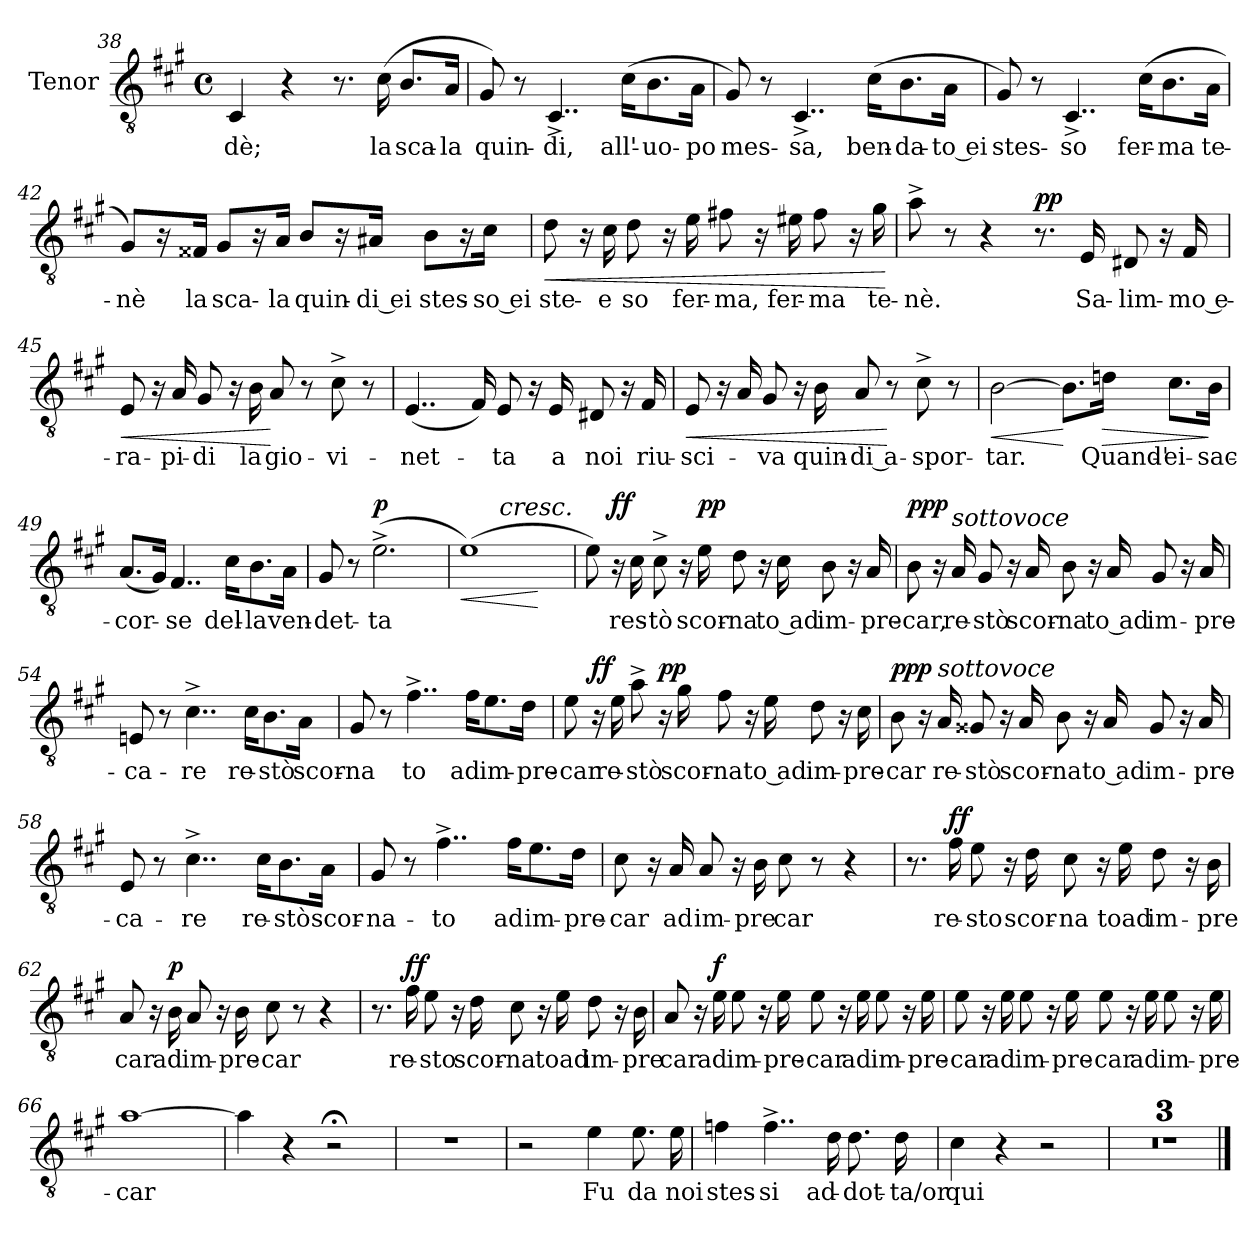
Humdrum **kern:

**kern	**text	**dynam
*part1	*part1	*part1
*staff1	*staff1	*staff1
*I"Tenor	*	*
*I'T	*	*
!!LO:PB:g=z
*clefGv2	*	*
*k[f#c#g#]	*	*
*A:	*	*
*M4/4	*	*
*met(c)	*	*
=38	=38	=38
!	!LO:LY:b	!
4C#/	-dè;	.
4r	.	.
8.r	.	.
!	!LO:LY:b	!
(>16c#\	la	.
!	!LO:LY:b	!
8.B/L	sca-	.
!	!LO:LY:b	!
16A/Jk	-la	.
=39	=39	=39
!	!LO:LY:b	!
8G#/)	quin-	.
8r	.	.
!	!LO:LY:b	!
4..C#^/	-di,	.
!	!LO:LY:b	!
(>16c#\KL	all'-	.
!	!LO:LY:b	!
8.B\	-uo-	.
!	!LO:LY:b	!
16A\Jk	-po	.
!!LO:PB:g=z
=40	=40	=40
!	!LO:LY:b	!
8G#/)	mes-	.
8r	.	.
!	!LO:LY:b	!
4..C#^/	-sa,	.
!	!LO:LY:b	!
(>16c#\KL	ben-	.
!	!LO:LY:b	!
8.B\	-da-	.
!	!LO:LY:b	!
16A\Jk	to ei	.
=41	=41	=41
!	!LO:LY:b	!
8G#/)	stes-	.
8r	.	.
!	!LO:LY:b	!
4..C#^/	-so	.
!	!LO:LY:b	!
(>16c#\KL	fer-	.
!	!LO:LY:b	!
8.B\	-ma	.
!	!LO:LY:b	!
16A\Jk	te-	.
!!LO:PB:g=z
=42	=42	=42
!	!LO:LY:b	!
8G#/L)	-nè	.
16r	.	.
!	!LO:LY:b	!
16F##X/Jk	la	.
!	!LO:LY:b	!
8G#/L	sca-	.
16r	.	.
!	!LO:LY:b	!
16A/Jk	-la	.
!	!LO:LY:b	!
8B/L	quin-	.
16r	.	.
!	!LO:LY:b	!
16A#X/Jk	di ei	.
!	!LO:LY:b	!
8B\L	stes-	.
16r	.	.
!	!LO:LY:b	!
16c#\Jk	so ei	.
=43	=43	=43
!	!LO:LY:b	!LO:HP:b
8d\	ste-	<
16r	.	.
!	!LO:LY:b	!
16c#\	-e	.
!	!LO:LY:b	!
8d\	so	.
16r	.	.
!	!LO:LY:b	!
16e\	fer-	.
!	!LO:LY:b	!
8f#X\	-ma,	.
16r	.	.
!	!LO:LY:b	!
16e#X\	fer-	.
!	!LO:LY:b	!
8f#\	-ma	.
16r	.	.
!	!LO:LY:b	!
16g#\	te-	.
.	.	[
!!LO:PB:g=z
=44	=44	=44
!	!LO:LY:b	!
8a^\	-nè.	.
8r	.	.
4r	.	.
!	!	!LO:DY:a
8.r	.	pp
!	!LO:LY:b	!
16E/	Sa-	.
!	!LO:LY:b	!
8D#X/	-lim-	.
16r	.	.
!	!LO:LY:b	!
16F#/	mo e-	.
=45	=45	=45
!	!LO:LY:b	!LO:HP:b
8E/	-ra-	<
16r	.	.
!	!LO:LY:b	!
16A/	-pi-	.
!	!LO:LY:b	!
8G#/	-di	.
16r	.	.
!	!LO:LY:b	!
16B\	la	.
!	!LO:LY:b	!
8A/	gio-	[
8r	.	.
!	!LO:LY:b	!
8c#^\	-vi-	.
8r	.	.
!!LO:PB:g=z
=46	=46	=46
!	!LO:LY:b	!
(<4..E/	-net-	.
16F#/)	.	.
!	!LO:LY:b	!
8E/	-ta	.
16r	.	.
!	!LO:LY:b	!
16E/	a	.
!	!LO:LY:b	!
8D#X/	noi	.
16r	.	.
!	!LO:LY:b	!
16F#/	riu-	.
=47	=47	=47
!	!LO:LY:b	!LO:HP:b
8E/	-sci-	<
16r	.	.
16A/	.	.
!	!LO:LY:b	!
8G#/	-va	.
16r	.	.
!	!LO:LY:b	!
16B\	quin-	.
!	!LO:LY:b	!
8A/	di a-	.
8r	.	[
!	!LO:LY:b	!
8c#^\	-spor-	.
8r	.	.
!!LO:PB:g=z
=48	=48	=48
!	!LO:LY:b	!LO:HP:b
[2B\	-tar.	<
8.B\L]	.	[
!	!LO:LY:b	!LO:HP:b
16dni\Jk	Quand'-	>
!	!LO:LY:b	!
8.c#\L	-ei-	.
!	!LO:LY:b	!
16B\Jk	-sac-	]
=49	=49	=49
!	!LO:LY:b	!
(<8.A/L	-cor-	.
16G#/Jk)	.	.
!	!LO:LY:b	!
4..F#/	-se	.
!	!LO:LY:b	!
16c#\KL	del-	.
!	!LO:LY:b	!
8.B\	-la	.
!	!LO:LY:b	!
16A\Jk	ven-	.
!!LO:PB:g=z
=50	=50	=50
!	!LO:LY:b	!
8G#/	-det-	.
8r	.	.
!	!LO:LY:b	!LO:DY:a
(>2.e^\	-ta	p
=51	=51	=51
!	!	!LO:HP:b
*^	*	*
(>1e)	4ryy	.	<
!	!LO:TX:a:i:t=cresc.	!	!
.	2.ryy	.	.
.	.	.	[
*v	*v	*	*
!!LO:PB:g=z
=52	=52	=52
8e\)	.	.
!	!	!LO:DY:a
16r	.	ff
!	!LO:LY:b	!
16c#\	res-	.
!	!LO:LY:b	!
8c#^\	-tò	.
16r	.	.
!	!LO:LY:b	!LO:DY:a
16e\	scor-	pp
!	!LO:LY:b	!
8d\	-na	.
16r	.	.
!	!LO:LY:b	!
16c#\	to ad	.
!	!LO:LY:b	!
8B\	im-	.
16r	.	.
!	!LO:LY:b	!
16A/	-pre-	.
=53	=53	=53
!	!LO:LY:b	!LO:DY:a
8B\	-car,	ppp
16r	.	.
!LO:TX:a:i:t=sottovoce	!	!
!	!LO:LY:b	!
16A/	re-	.
!	!LO:LY:b	!
8G#/	-stò	.
16r	.	.
!	!LO:LY:b	!
16A/	scor-	.
!	!LO:LY:b	!
8B\	-na	.
16r	.	.
!	!LO:LY:b	!
16A/	to ad	.
!	!LO:LY:b	!
8G#/	im-	.
16r	.	.
!	!LO:LY:b	!
16A/	-pre-	.
!!LO:PB:g=z
=54	=54	=54
!	!LO:LY:b	!
8Eni/	-ca-	.
8r	.	.
!	!LO:LY:b	!
4..c#^\	-re	.
!	!LO:LY:b	!
16c#\KL	re-	.
!	!LO:LY:b	!
8.B\	-stò	.
!	!LO:LY:b	!
16A\Jk	scor-	.
=55	=55	=55
!	!LO:LY:b	!
8G#/	-na	.
8r	.	.
!	!LO:LY:b	!
4..f#^\	to	.
!	!LO:LY:b	!
16f#\KL	ad	.
!	!LO:LY:b	!
8.e\	im-	.
!	!LO:LY:b	!
16d\Jk	-pre-	.
!!LO:PB:g=z
=56	=56	=56
!	!LO:LY:b	!
8e\	-car	.
!	!	!LO:DY:a
16r	.	ff
!	!LO:LY:b	!
16e\	re-	.
!	!LO:LY:b	!
8a^\	-stò	.
!	!	!LO:DY:a
16r	.	pp
!	!LO:LY:b	!
16g#\	scor-	.
!	!LO:LY:b	!
8f#\	-na	.
16r	.	.
!	!LO:LY:b	!
16e\	to ad	.
!	!LO:LY:b	!
8d\	im-	.
16r	.	.
!	!LO:LY:b	!
16c#\	-pre-	.
=57	=57	=57
!	!LO:LY:b	!LO:DY:a
8B\	-car	ppp
16r	.	.
!LO:TX:a:i:t=sottovoce	!	!
!	!LO:LY:b	!
16A/	re-	.
!	!LO:LY:b	!
8G##X/	-stò	.
16r	.	.
!	!LO:LY:b	!
16A/	scor-	.
!	!LO:LY:b	!
8B\	-na	.
16r	.	.
!	!LO:LY:b	!
16A/	to ad	.
!	!LO:LY:b	!
8G##/	im-	.
16r	.	.
!	!LO:LY:b	!
16A/	-pre-	.
!!LO:PB:g=z
=58	=58	=58
!	!LO:LY:b	!
8E/	-ca-	.
8r	.	.
!	!LO:LY:b	!
4..c#^\	-re	.
!	!LO:LY:b	!
16c#\KL	re-	.
!	!LO:LY:b	!
8.B\	-stò	.
!	!LO:LY:b	!
16A\Jk	scor-	.
=59	=59	=59
!	!LO:LY:b	!
8G#/	-na-	.
8r	.	.
!	!LO:LY:b	!
4..f#^\	-to	.
!	!LO:LY:b	!
16f#\KL	ad	.
!	!LO:LY:b	!
8.e\	im-	.
!	!LO:LY:b	!
16d\Jk	-pre-	.
!!LO:PB:g=z
=60	=60	=60
!	!LO:LY:b	!
8c#\	-car	.
16r	.	.
!	!LO:LY:b	!
16A/	ad	.
!	!LO:LY:b	!
8A/	im-	.
16r	.	.
!	!LO:LY:b	!
16B\	-pre	.
!	!LO:LY:b	!
8c#\	car	.
8r	.	.
4r	.	.
=61	=61	=61
8.r	.	.
!	!LO:LY:b	!LO:DY:a
16f#\	re-	ff
!	!LO:LY:b	!
8e\	-sto	.
16r	.	.
!	!LO:LY:b	!
16d\	scor-	.
!	!LO:LY:b	!
8c#\	-na	.
16r	.	.
!	!LO:LY:b	!
16e\	toad	.
!	!LO:LY:b	!
8d\	im-	.
16r	.	.
!	!LO:LY:b	!
16B\	-pre	.
!!LO:PB:g=z
=62	=62	=62
!	!LO:LY:b	!
8A/	car	.
16r	.	.
!	!LO:LY:b	!LO:DY:a
16B\	ad	p
!	!LO:LY:b	!
8A/	im-	.
16r	.	.
!	!LO:LY:b	!
16B\	-pre-	.
!	!LO:LY:b	!
8c#\	-car	.
8r	.	.
4r	.	.
=63	=63	=63
8.r	.	.
!	!LO:LY:b	!LO:DY:a
16f#\	re-	ff
!	!LO:LY:b	!
8e\	-sto	.
16r	.	.
!	!LO:LY:b	!
16d\	scor-	.
!	!LO:LY:b	!
8c#\	-na	.
16r	.	.
!	!LO:LY:b	!
16e\	toad	.
!	!LO:LY:b	!
8d\	im-	.
16r	.	.
!	!LO:LY:b	!
16B\	-pre	.
!!LO:PB:g=z
=64	=64	=64
!	!LO:LY:b	!
8A/	car	.
16r	.	.
!	!LO:LY:b	!LO:DY:a
16e\	ad	f
!	!LO:LY:b	!
8e\	im-	.
16r	.	.
!	!LO:LY:b	!
16e\	-pre-	.
!	!LO:LY:b	!
8e\	-car	.
16r	.	.
!	!LO:LY:b	!
16e\	ad	.
!	!LO:LY:b	!
8e\	im-	.
16r	.	.
!	!LO:LY:b	!
16e\	-pre-	.
=65	=65	=65
!	!LO:LY:b	!
8e\	-car	.
16r	.	.
!	!LO:LY:b	!
16e\	ad	.
!	!LO:LY:b	!
8e\	im-	.
16r	.	.
!	!LO:LY:b	!
16e\	-pre-	.
!	!LO:LY:b	!
8e\	-car	.
16r	.	.
!	!LO:LY:b	!
16e\	ad	.
!	!LO:LY:b	!
8e\	im-	.
16r	.	.
!	!LO:LY:b	!
16e\	-pre-	.
!!LO:PB:g=z
=66	=66	=66
!	!LO:LY:b	!
[1a	-car	.
=67	=67	=67
4a\]	.	.
4r	.	.
2r;<	.	.
=68	=68	=68
1r	.	.
!!LO:PB:g=z
=69	=69	=69
2r	.	.
!	!LO:LY:b	!
4e\	Fu	.
!	!LO:LY:b	!
8.e\	da	.
!	!LO:LY:b	!
16e\	noi	.
=70	=70	=70
!	!LO:LY:b	!
4fn\	stes-	.
!	!LO:LY:b	!
4..f^\	-si	.
!	!LO:LY:b	!
16d\	ad-	.
!	!LO:LY:b	!
8.d\	-dot-	.
!	!LO:LY:b	!
16d\	-ta/or	.
!!LO:PB:g=z
=71	=71	=71
!	!LO:LY:b	!
4c#\	qui	.
4r	.	.
2r	.	.
!!LO:LB:g=z
=72	=72	=72
1r	.	.
=73	=73	=73
1r	.	.
=74	=74	=74
1r	.	.
==	==	==
*-	*-	*-
